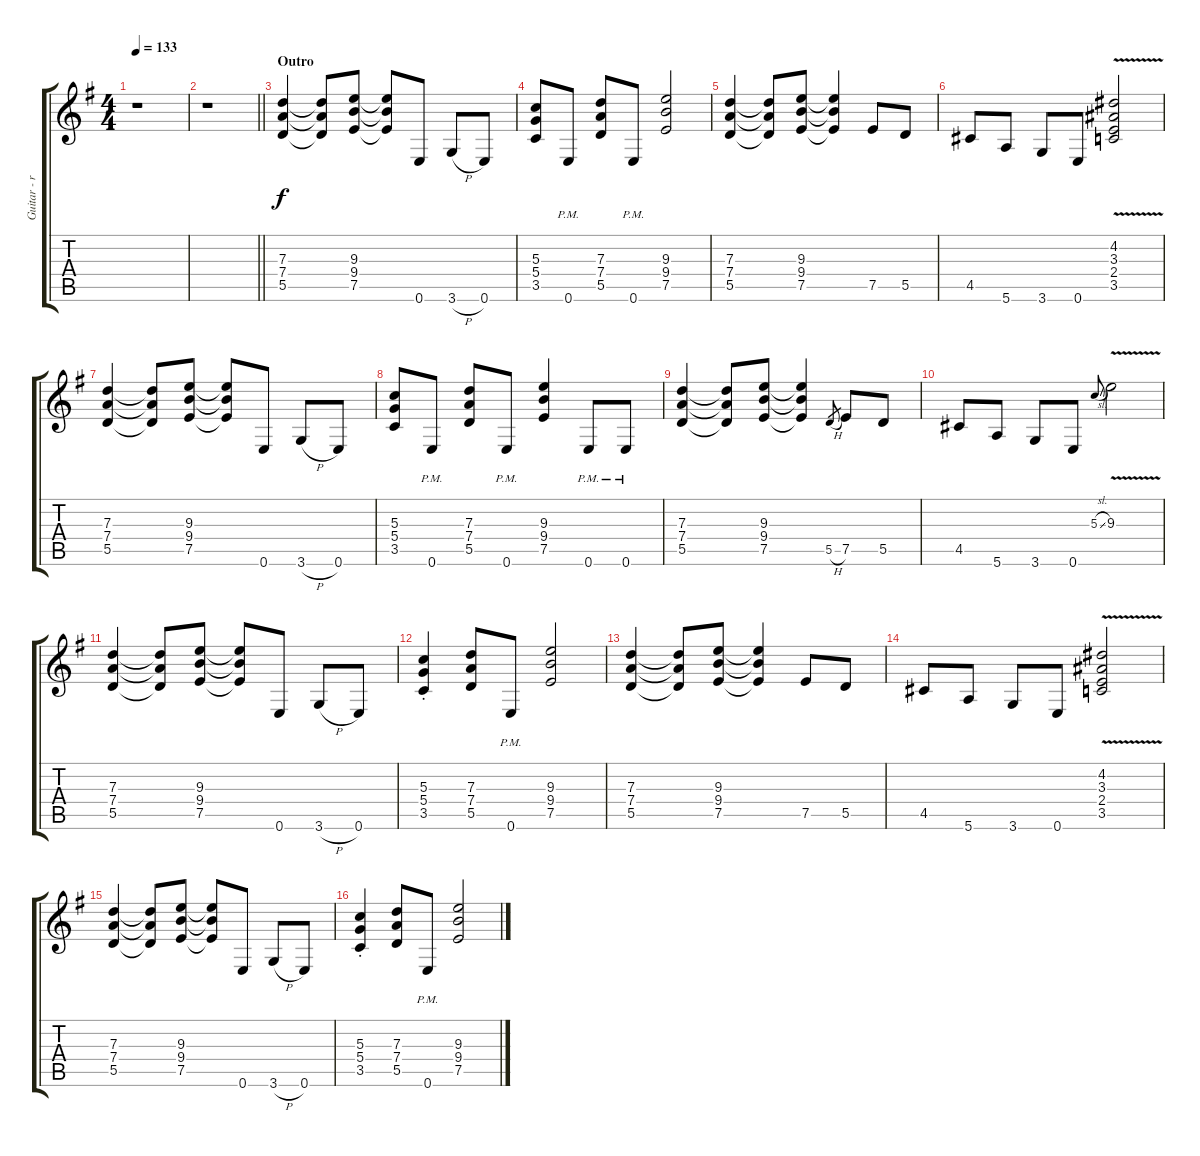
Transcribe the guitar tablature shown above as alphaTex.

\track ("Guitar - right" "Guitar - r") {instrument overdrivenguitar}
\staff {score tabs}
\tuning (E4 B3 G3 D3 A2 E2) {hide}
\ts (4 4)
\tempo 133
\clef g2
\ks g
r.1{dy f} |
\barLineRight lightlight
r.1 |
\section ("" "Outro")
(7.3 7.4 5.5).4 (7.3{t} 7.4{t} 5.5{t}).8 (9.3 9.4 7.5).8 (9.3{t} 9.4{t} 7.5{t}).8 0.6.8 3.6{h}.8 0.6.8 |
(5.3 5.4 3.5).8 0.6{pm}.8 (7.3 7.4 5.5).8 0.6{pm}.8 (9.3 9.4 7.5).2 |
(7.3 7.4 5.5).4 (7.3{t} 7.4{t} 5.5{t}).8 (9.3 9.4 7.5).8 (9.3{t} 9.4{t} 7.5{t}).4 7.5.8 5.5.8 |
4.5.8 5.6.8 3.6.8 0.6.8 (4.2{v} 3.3{v} 2.4{v} 3.5{v}).2 |
(7.3 7.4 5.5).4 (7.3{t} 7.4{t} 5.5{t}).8 (9.3 9.4 7.5).8 (9.3{t} 9.4{t} 7.5{t}).8 0.6.8 3.6{h}.8 0.6.8 |
(5.3 5.4 3.5).8 0.6{pm}.8 (7.3 7.4 5.5).8 0.6{pm}.8 (9.3 9.4 7.5).4 0.6{pm}.8 0.6{pm}.8 |
(7.3 7.4 5.5).4 (7.3{t} 7.4{t} 5.5{t}).8 (9.3 9.4 7.5).8 (9.3{t} 9.4{t} 7.5{t}).4 5.5{h}.8{gr} 7.5.8 5.5.8 |
4.5.8 5.6.8 3.6.8 0.6.8 5.3{sl}.8{gr onbeat} 9.3{v}.2 |
(7.3 7.4 5.5).4 (7.3{t} 7.4{t} 5.5{t}).8 (9.3 9.4 7.5).8 (9.3{t} 9.4{t} 7.5{t}).8 0.6.8 3.6{h}.8 0.6.8 |
(5.3{st} 5.4{st} 3.5{st}).4 (7.3 7.4 5.5).8 0.6{pm}.8 (9.3 9.4 7.5).2 |
(7.3 7.4 5.5).4 (7.3{t} 7.4{t} 5.5{t}).8 (9.3 9.4 7.5).8 (9.3{t} 9.4{t} 7.5{t}).4 7.5.8 5.5.8 |
4.5.8 5.6.8 3.6.8 0.6.8 (4.2{v} 3.3{v} 2.4{v} 3.5{v}).2 |
(7.3 7.4 5.5).4 (7.3{t} 7.4{t} 5.5{t}).8 (9.3 9.4 7.5).8 (9.3{t} 9.4{t} 7.5{t}).8 0.6.8 3.6{h}.8 0.6.8 |
(5.3{st} 5.4{st} 3.5{st}).4 (7.3 7.4 5.5).8 0.6{pm}.8 (9.3 9.4 7.5).2
